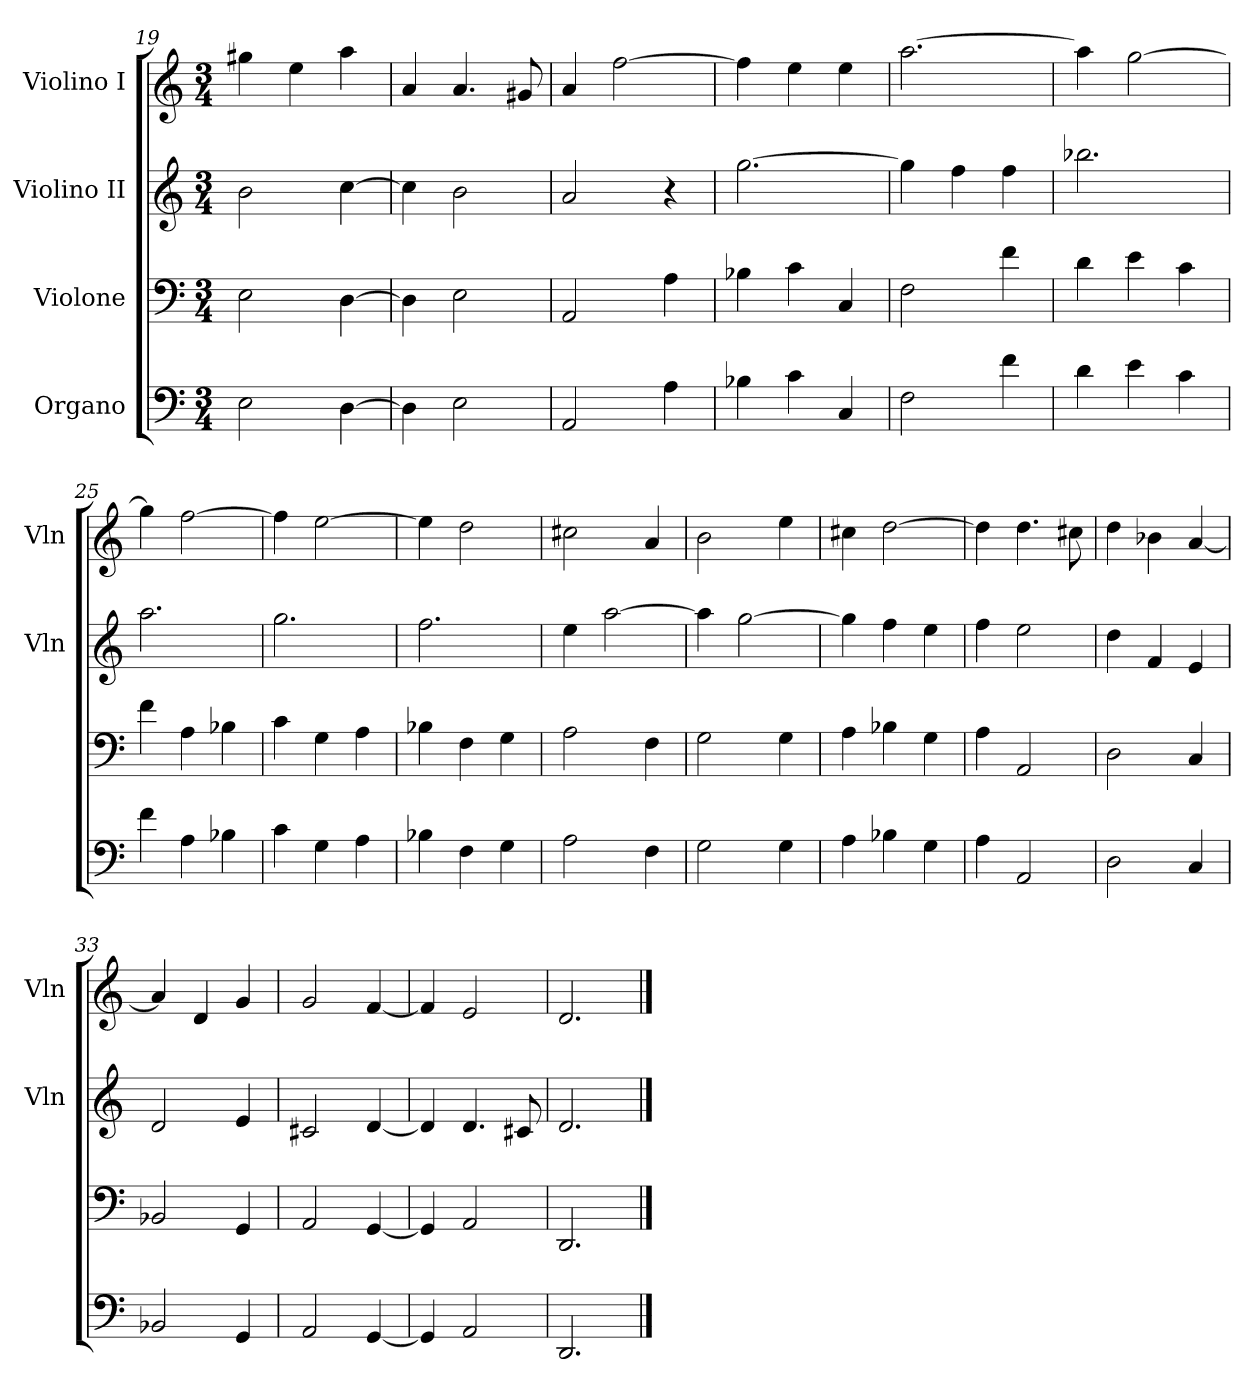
**kern	**kern	**kern	**kern
*part4	*part3	*part2	*part1
*staff4	*staff3	*staff2	*staff1
*I"Organo	*I"Violone	*I"Violino II	*I"Violino I
*	*	*I'Vln	*I'Vln
*clefF4	*clefF4	*clefG2	*clefG2
*k[]	*k[]	*k[]	*k[]
*M3/4	*M3/4	*M3/4	*M3/4
=19	=19	=19	=19
2E	2E	2b	4gg#X
.	.	.	4ee
[4D	[4D	[4cc	4aa
=20	=20	=20	=20
4D]	4D]	4cc]	4a
2E	2E	2b	4.a
.	.	.	8g#X
=21	=21	=21	=21
2AA	2AA	2a	4a
.	.	.	[2ff
4A	4A	4r	.
=22	=22	=22	=22
4B-X	4B-X	[2.gg	4ff]
4c	4c	.	4ee
4C	4C	.	4ee
=23	=23	=23	=23
2F	2F	4gg]	[2.aa
.	.	4ff	.
4f	4f	4ff	.
=24	=24	=24	=24
4d	4d	2.bb-X	4aa]
4e	4e	.	[2gg
4c	4c	.	.
=25	=25	=25	=25
4f	4f	2.aa	4gg]
4A	4A	.	[2ff
4B-X	4B-X	.	.
=26	=26	=26	=26
4c	4c	2.gg	4ff]
4G	4G	.	[2ee
4A	4A	.	.
=27	=27	=27	=27
4B-X	4B-X	2.ff	4ee]
4F	4F	.	2dd
4G	4G	.	.
=28	=28	=28	=28
2A	2A	4ee	2cc#X
.	.	[2aa	.
4F	4F	.	4a
=29	=29	=29	=29
2G	2G	4aa]	2b
.	.	[2gg	.
4G	4G	.	4ee
=30	=30	=30	=30
4A	4A	4gg]	4cc#X
4B-X	4B-X	4ff	[2dd
4G	4G	4ee	.
=31	=31	=31	=31
4A	4A	4ff	4dd]
2AA	2AA	2ee	4.dd
.	.	.	8cc#X
=32	=32	=32	=32
2D	2D	4dd	4dd
.	.	4f	4b-X
4C	4C	4e	[4a
=33	=33	=33	=33
2BB-X	2BB-X	2d	4a]
.	.	.	4d
4GG	4GG	4e	4g
=34	=34	=34	=34
2AA	2AA	2c#X	2g
[4GG	[4GG	[4d	[4f
=35	=35	=35	=35
4GG]	4GG]	4d]	4f]
2AA	2AA	4.d	2e
.	.	8c#X	.
=36	=36	=36	=36
2.DD	2.DD	2.d	2.d
==	==	==	==
*-	*-	*-	*-
